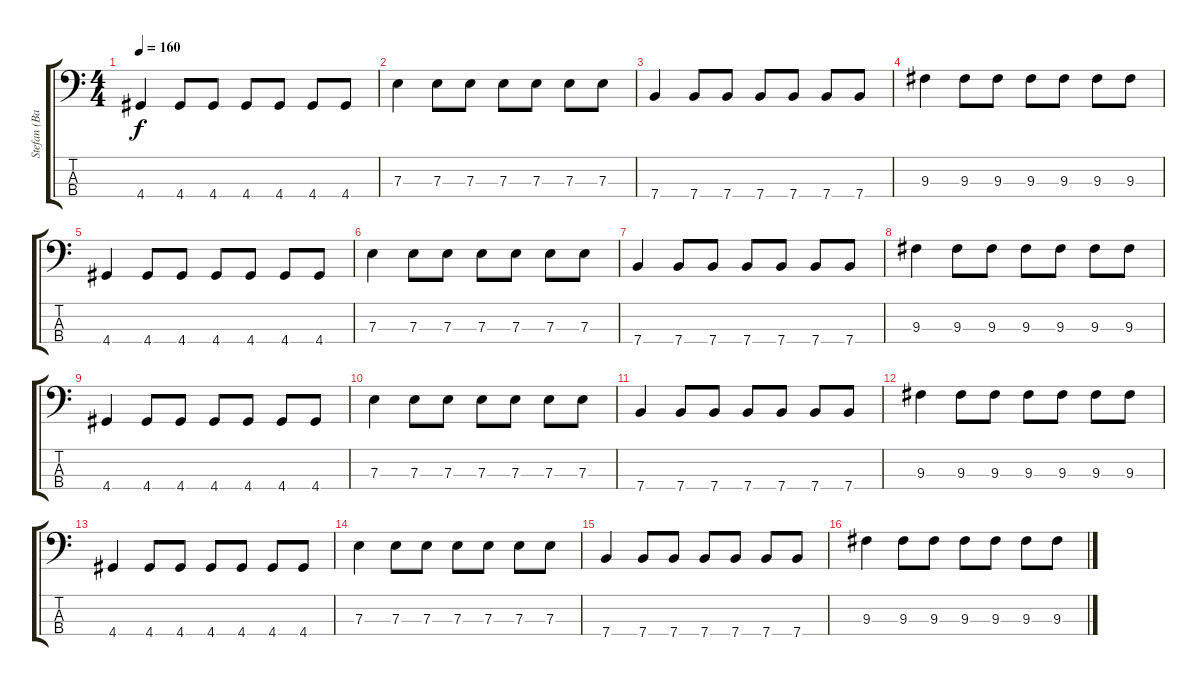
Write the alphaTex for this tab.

\track ("Stefan (Bass)" "Stefan (Ba") {instrument electricbasspick}
\staff {score tabs}
\tuning (G2 D2 A1 E1) {hide}
\ts (4 4)
\tempo 160
\clef f4
\ks c
4.4.4{dy f} 4.4.8 4.4.8 4.4.8 4.4.8 4.4.8 4.4.8 |
7.3.4 7.3.8 7.3.8 7.3.8 7.3.8 7.3.8 7.3.8 |
7.4.4 7.4.8 7.4.8 7.4.8 7.4.8 7.4.8 7.4.8 |
9.3.4 9.3.8 9.3.8 9.3.8 9.3.8 9.3.8 9.3.8 |
4.4.4 4.4.8 4.4.8 4.4.8 4.4.8 4.4.8 4.4.8 |
7.3.4 7.3.8 7.3.8 7.3.8 7.3.8 7.3.8 7.3.8 |
7.4.4 7.4.8 7.4.8 7.4.8 7.4.8 7.4.8 7.4.8 |
9.3.4 9.3.8 9.3.8 9.3.8 9.3.8 9.3.8 9.3.8 |
4.4.4 4.4.8 4.4.8 4.4.8 4.4.8 4.4.8 4.4.8 |
7.3.4 7.3.8 7.3.8 7.3.8 7.3.8 7.3.8 7.3.8 |
7.4.4 7.4.8 7.4.8 7.4.8 7.4.8 7.4.8 7.4.8 |
9.3.4 9.3.8 9.3.8 9.3.8 9.3.8 9.3.8 9.3.8 |
4.4.4 4.4.8 4.4.8 4.4.8 4.4.8 4.4.8 4.4.8 |
7.3.4 7.3.8 7.3.8 7.3.8 7.3.8 7.3.8 7.3.8 |
7.4.4 7.4.8 7.4.8 7.4.8 7.4.8 7.4.8 7.4.8 |
9.3.4 9.3.8 9.3.8 9.3.8 9.3.8 9.3.8 9.3.8
